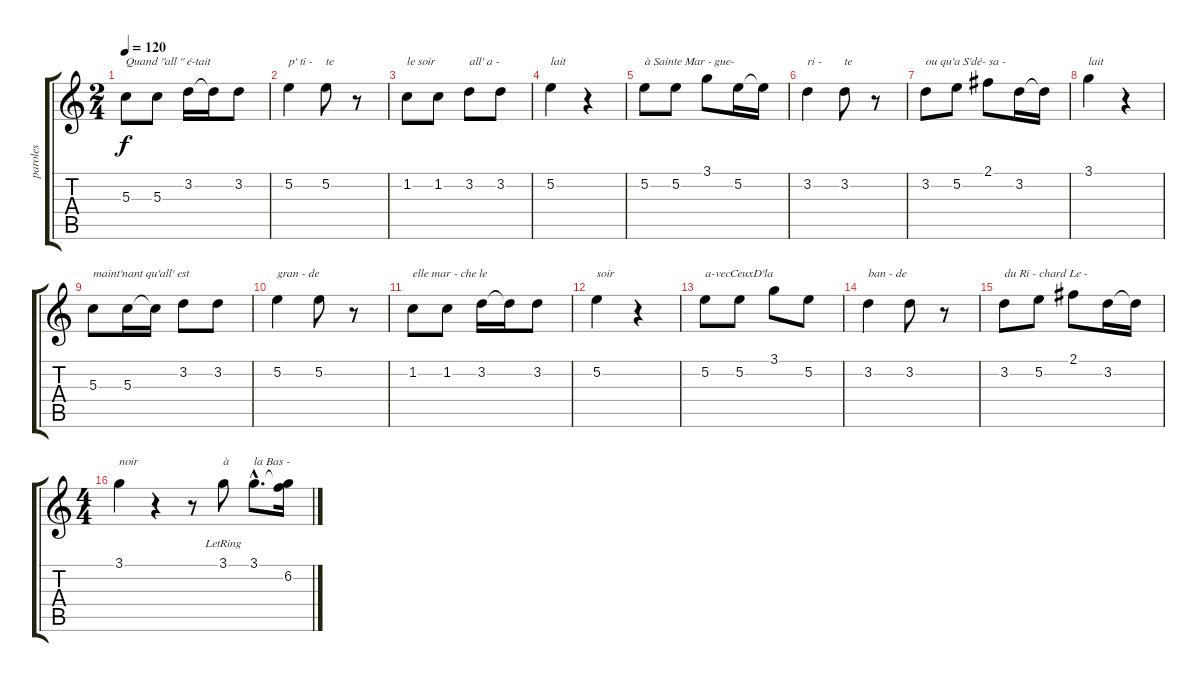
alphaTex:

\track ("paroles" "paroles") {instrument acousticguitarnylon}
\staff {score tabs}
\tuning (E4 B3 G3 D3 A2 E2) {hide}
\ts (2 4)
\tempo 120
\clef g2
\ks c
5.3.8{txt "Quand \"all \" é-tait" dy f instrument acousticguitarnylon} 5.3.8 3.2.16 3.2{t}.16 3.2.8 |
5.2.4{txt "p' ti -"} 5.2.8{txt "te"} r.8 |
1.2.8{txt "le soir"} 1.2.8 3.2.8{txt "all' a -"} 3.2.8 |
5.2.4{txt "lait"} r.4 |
5.2.8{txt "à Sainte Mar - gue-"} 5.2.8 3.1.8 5.2.16 5.2{t}.16 |
3.2.4{txt "ri -"} 3.2.8{txt "te"} r.8 |
3.2.8{txt "ou qu'a S'dé- sa -"} 5.2.8 2.1.8 3.2.16 3.2{t}.16 |
3.1.4{txt "lait"} r.4 |
5.3.8{txt "maint'nant qu'all' est"} 5.3.16 5.3{t}.16 3.2.8 3.2.8 |
5.2.4{txt "gran - de"} 5.2.8 r.8 |
1.2.8{txt "elle mar - che le"} 1.2.8 3.2.16 3.2{t}.16 3.2.8 |
5.2.4{txt "soir"} r.4 |
5.2.8{txt "a-vecCeuxD'la"} 5.2.8 3.1.8 5.2.8 |
3.2.4{txt "ban - de"} 3.2.8 r.8 |
3.2.8{txt "du Ri - chard Le -"} 5.2.8 2.1.8 3.2.16 3.2{t}.16 |
\ts (4 4)
3.1.4{txt "noir"} r.4 r.8 3.1{lr}.8{txt "à"} 3.1{hac}.8{d txt "la Bas -"} (3.1{t} 6.2).16
